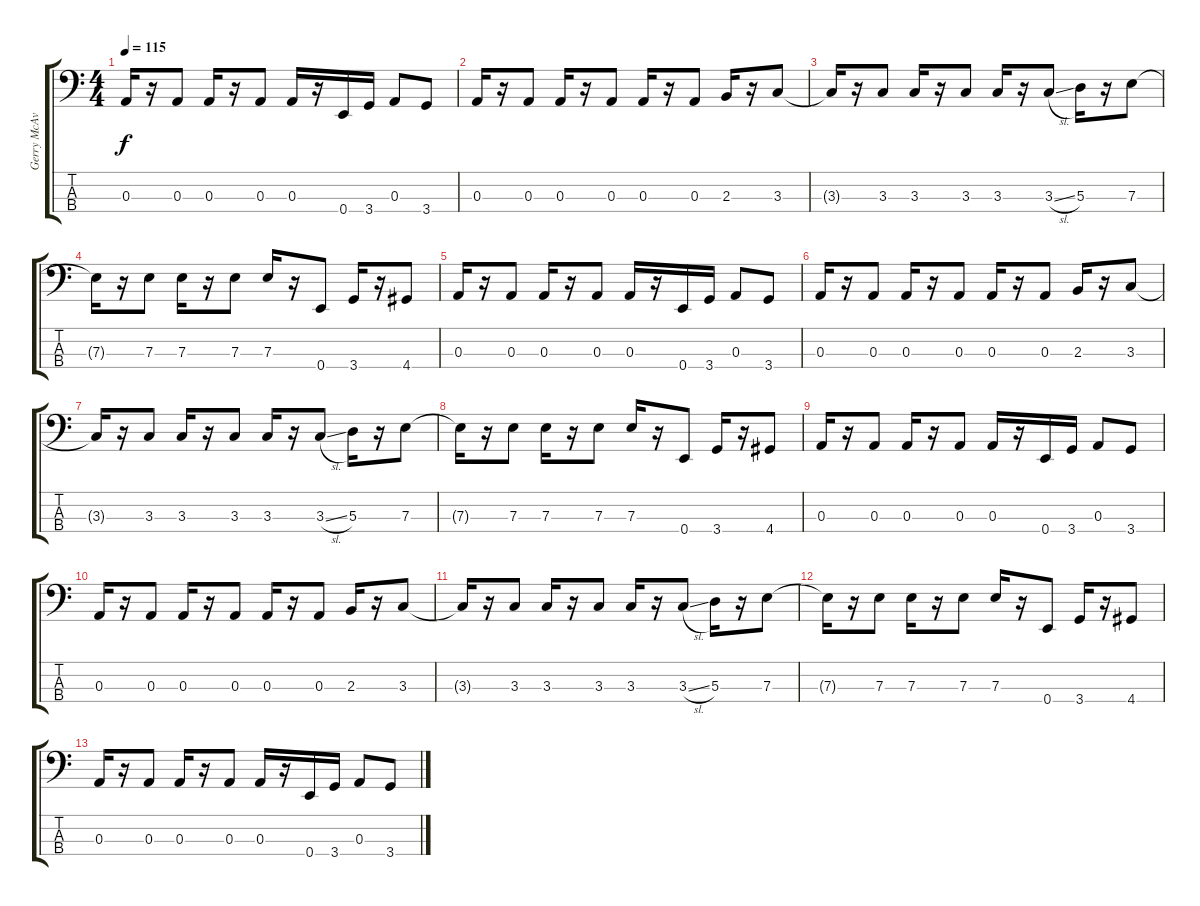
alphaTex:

\track ("Gerry McAvoy" "Gerry McAv") {instrument electricbassfinger}
\staff {score tabs}
\tuning (G2 D2 A1 E1) {hide}
\ts (4 4)
\tempo 115
\clef f4
\ks c
0.3.16{dy f} r.16 0.3.8 0.3.16 r.16 0.3.8 0.3.16 r.16 0.4.16 3.4.16 0.3.8 3.4.8 |
0.3.16 r.16 0.3.8 0.3.16 r.16 0.3.8 0.3.16 r.16 0.3.8 2.3.16 r.16 3.3.8 |
3.3{t}.16 r.16 3.3.8 3.3.16 r.16 3.3.8 3.3.16 r.16 3.3{sl}.8 5.3.16 r.16 7.3.8 |
7.3{t}.16 r.16 7.3.8 7.3.16 r.16 7.3.8 7.3.16 r.16 0.4.8 3.4.16 r.16 4.4.8 |
0.3.16 r.16 0.3.8 0.3.16 r.16 0.3.8 0.3.16 r.16 0.4.16 3.4.16 0.3.8 3.4.8 |
0.3.16 r.16 0.3.8 0.3.16 r.16 0.3.8 0.3.16 r.16 0.3.8 2.3.16 r.16 3.3.8 |
3.3{t}.16 r.16 3.3.8 3.3.16 r.16 3.3.8 3.3.16 r.16 3.3{sl}.8 5.3.16 r.16 7.3.8 |
7.3{t}.16 r.16 7.3.8 7.3.16 r.16 7.3.8 7.3.16 r.16 0.4.8 3.4.16 r.16 4.4.8 |
0.3.16 r.16 0.3.8 0.3.16 r.16 0.3.8 0.3.16 r.16 0.4.16 3.4.16 0.3.8 3.4.8 |
0.3.16 r.16 0.3.8 0.3.16 r.16 0.3.8 0.3.16 r.16 0.3.8 2.3.16 r.16 3.3.8 |
3.3{t}.16 r.16 3.3.8 3.3.16 r.16 3.3.8 3.3.16 r.16 3.3{sl}.8 5.3.16 r.16 7.3.8 |
7.3{t}.16 r.16 7.3.8 7.3.16 r.16 7.3.8 7.3.16 r.16 0.4.8 3.4.16 r.16 4.4.8 |
0.3.16 r.16 0.3.8 0.3.16 r.16 0.3.8 0.3.16 r.16 0.4.16 3.4.16 0.3.8 3.4.8
